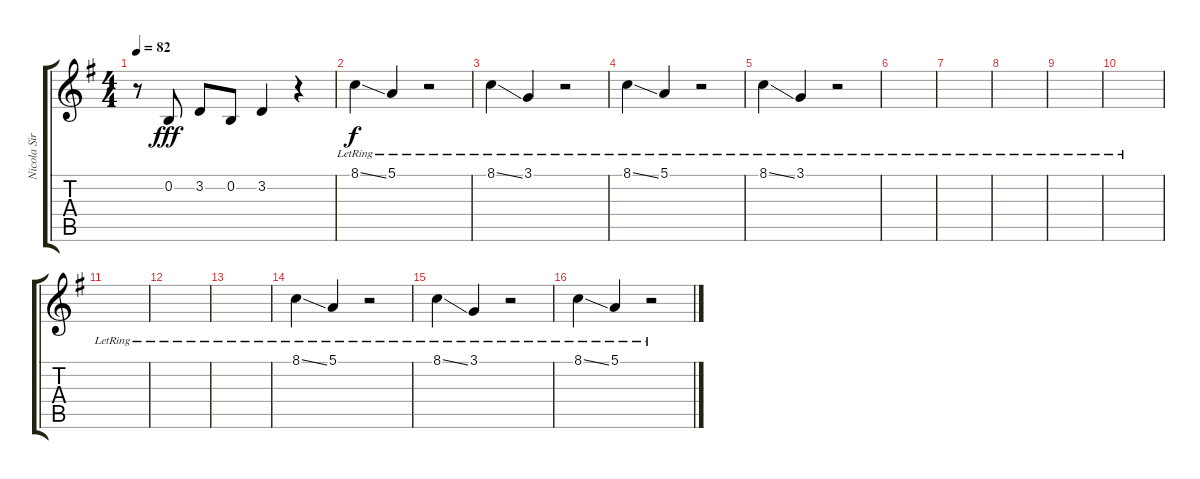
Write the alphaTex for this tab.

\track ("Nicola Sirkis (voix sup)" "Nicola Sir") {instrument synthvoice}
\staff {score tabs}
\tuning (E4 B3 G3 D3 A2 E2) {hide}
\ts (4 4)
\tempo 82
\clef g2
\ks g
r.8{dy fff} 0.2.8 3.2.8 0.2.8 3.2.4 r.4 |
8.1{ss lr}.4{dy f volume 12} 5.1{lr}.4 r.2 |
8.1{ss lr}.4 3.1{lr}.4 r.2 |
8.1{ss lr}.4 5.1{lr}.4 r.2 |
8.1{ss lr}.4 3.1{lr}.4 r.2 |
|
|
|
|
|
|
|
|
8.1{ss lr}.4 5.1{lr}.4 r.2 |
8.1{ss lr}.4 3.1{lr}.4 r.2 |
8.1{ss lr}.4 5.1{lr}.4 r.2
